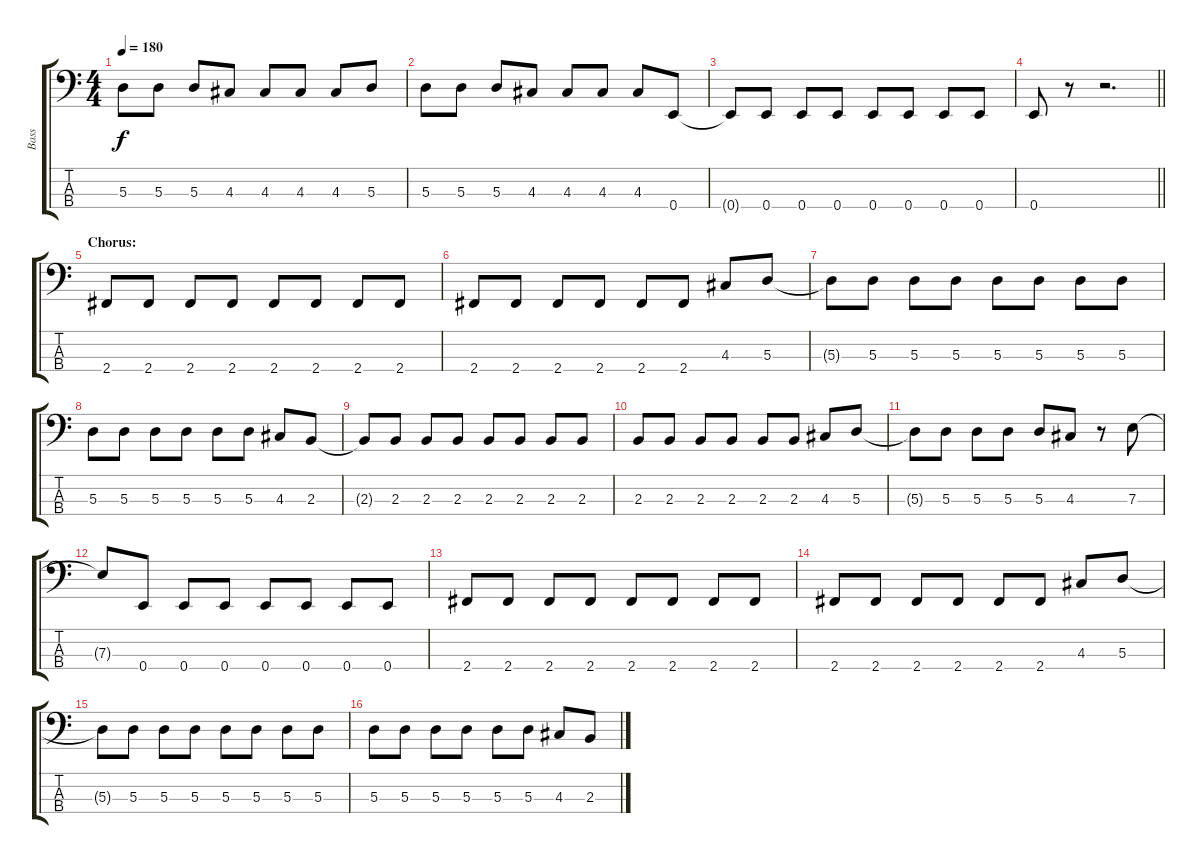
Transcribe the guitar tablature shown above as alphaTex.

\track ("Bass" "Bass") {instrument electricbasspick}
\staff {score tabs}
\tuning (G2 D2 A1 E1) {hide}
\ts (4 4)
\tempo 180
\clef f4
\ks c
5.3.8{dy f} 5.3.8 5.3.8 4.3.8 4.3.8 4.3.8 4.3.8 5.3.8 |
5.3.8 5.3.8 5.3.8 4.3.8 4.3.8 4.3.8 4.3.8 0.4.8 |
0.4{t}.8 0.4.8 0.4.8 0.4.8 0.4.8 0.4.8 0.4.8 0.4.8 |
\barLineRight lightlight
0.4.8 r.8 r.2{d} |
\section ("" "Chorus:")
2.4.8 2.4.8 2.4.8 2.4.8 2.4.8 2.4.8 2.4.8 2.4.8 |
2.4.8 2.4.8 2.4.8 2.4.8 2.4.8 2.4.8 4.3.8 5.3.8 |
5.3{t}.8 5.3.8 5.3.8 5.3.8 5.3.8 5.3.8 5.3.8 5.3.8 |
5.3.8 5.3.8 5.3.8 5.3.8 5.3.8 5.3.8 4.3.8 2.3.8 |
2.3{t}.8 2.3.8 2.3.8 2.3.8 2.3.8 2.3.8 2.3.8 2.3.8 |
2.3.8 2.3.8 2.3.8 2.3.8 2.3.8 2.3.8 4.3.8 5.3.8 |
5.3{t}.8 5.3.8 5.3.8 5.3.8 5.3.8 4.3.8 r.8 7.3.8 |
7.3{t}.8 0.4.8 0.4.8 0.4.8 0.4.8 0.4.8 0.4.8 0.4.8 |
2.4.8 2.4.8 2.4.8 2.4.8 2.4.8 2.4.8 2.4.8 2.4.8 |
2.4.8 2.4.8 2.4.8 2.4.8 2.4.8 2.4.8 4.3.8 5.3.8 |
5.3{t}.8 5.3.8 5.3.8 5.3.8 5.3.8 5.3.8 5.3.8 5.3.8 |
5.3.8 5.3.8 5.3.8 5.3.8 5.3.8 5.3.8 4.3.8 2.3.8
